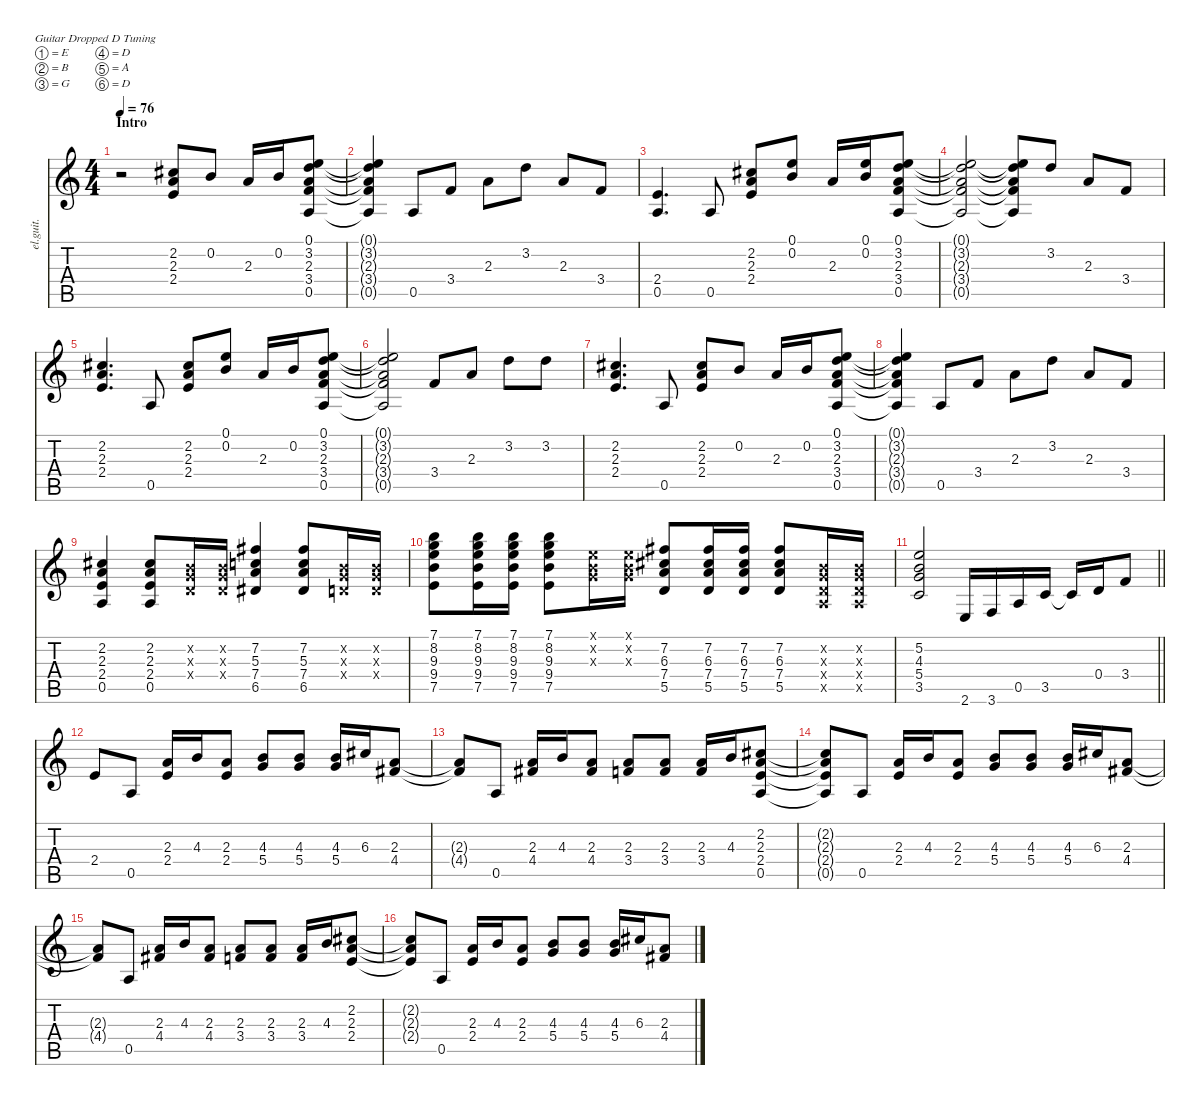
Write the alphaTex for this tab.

\defaultSystemsLayout 4
\hideDynamics
\bracketExtendMode nobrackets
\otherSystemsTrackNameOrientation horizontal
\track ("Guitar 1" "el.guit.") {instrument electricguitarclean}
\staff {score tabs}
\tuning (E4 B3 G3 D3 A2 D2)
\ts (4 4)
\beaming (8 2 2 2 2)
\section ("" "Intro")
\tempo 76
\clef g2
\ks c
r.2{dy f instrument electricguitarclean beam Down} (2.2{acc #} 2.3 2.4).8{beam Up} 0.2.8{beam Up} 2.3.16{beam Up} 0.2.16{beam Up} (0.1 3.2 2.3 3.4 0.5).8{beam Up} |
(0.1{t} 3.2{t} 2.3{t} 3.4{t} 0.5{t}).4{beam Up} 0.5.8{beam Up} 3.4.8{beam Up} 2.3.8{beam Down} 3.2.8{beam Down} 2.3.8{beam Up} 3.4.8{beam Up} |
(2.4 0.5).4{d beam Up} 0.5.8{beam Up} (2.2{acc #} 2.3 2.4).8{beam Up} (0.1 0.2).8{beam Up} 2.3.16{beam Up} (0.1 0.2).16{beam Up} (0.1 3.2 2.3 3.4 0.5).8{beam Up} |
(0.1{t} 3.2{t} 2.3{t} 3.4{t} 0.5{t}).2{beam Up} (0.1{t} 3.2{t} 2.3{t} 3.4{t} 0.5{t}).8{beam Up} 3.2.8{beam Up} 2.3.8{beam Up} 3.4.8{beam Up} |
(2.2{acc #} 2.3 2.4).4{d beam Up} 0.5.8{beam Up} (2.2{acc #} 2.3 2.4).8{beam Up} (0.1 0.2).8{beam Up} 2.3.16{beam Up} 0.2.16{beam Up} (0.1 3.2 2.3 3.4 0.5).8{beam Up} |
(0.1{t} 3.2{t} 2.3{t} 3.4{t} 0.5{t}).2{beam Up} 3.4.8{beam Up} 2.3.8{beam Up} 3.2.8{beam Down} 3.2.8{beam Down} |
(2.2{acc #} 2.3 2.4).4{d beam Up} 0.5.8{beam Up} (2.2{acc #} 2.3 2.4).8{beam Up} 0.2.8{beam Up} 2.3.16{beam Up} 0.2.16{beam Up} (0.1 3.2 2.3 3.4 0.5).8{beam Up} |
(0.1{t} 3.2{t} 2.3{t} 3.4{t} 0.5{t}).4{beam Up} 0.5.8{beam Up} 3.4.8{beam Up} 2.3.8{beam Down} 3.2.8{beam Down} 2.3.8{beam Up} 3.4.8{beam Up} |
(2.2{acc #} 2.3 2.4 0.5).4{beam Up} (2.2{acc #} 2.3 2.4 0.5).8{beam Up} (0.2{x} 0.3{x} 0.4{x}).16{beam Up} (0.2{x} 0.3{x} 0.4{x}).16{beam Up} (7.2{acc #} 5.3 7.4 6.5{acc #}).4{beam Up} (7.2{acc #} 5.3 7.4 6.5{acc #}).8{beam Up} (0.2{x} 0.3{x} 0.4{x}).16{beam Up} (0.2{x} 0.3{x} 0.4{x}).16{beam Up} |
(7.1 8.2 9.3 9.4 7.5).8{beam Down} (7.1 8.2 9.3 9.4 7.5).16{beam Down} (7.1 8.2 9.3 9.4 7.5).16{beam Down} (7.1 8.2 9.3 9.4 7.5).8{beam Down} (0.1{x} 0.2{x} 0.3{x}).16{beam Down} (0.1{x} 0.2{x} 0.3{x}).16{beam Down} (7.2{acc #} 6.3{acc #} 7.4 5.5).8{beam Up} (7.2{acc #} 6.3{acc #} 7.4 5.5).16{beam Up} (7.2{acc #} 6.3{acc #} 7.4 5.5).16{beam Up} (7.2{acc #} 6.3{acc #} 7.4 5.5).8{beam Up} (0.2{x} 0.3{x} 0.4{x} 0.5{x}).16{beam Up} (0.2{x} 0.3{x} 0.4{x} 0.5{x}).16{beam Up} |
\barLineRight lightlight
(5.2 4.3 5.4 3.5).2{beam Up} 2.6.16{beam Up} 3.6.16{beam Up} 0.5.16{beam Up} 3.5.16{beam Up} 3.5{t}.16{beam Up} 0.4.16{beam Up} 3.4.8{beam Up} |
2.4.8{beam Up} 0.5.8{beam Up} (2.3 2.4).16{beam Up} 4.3.16{beam Up} (2.3 2.4).8{beam Up} (4.3 5.4).8{beam Up} (4.3 5.4).8{beam Up} (4.3 5.4).16{beam Up} 6.3{acc #}.16{beam Up} (2.3 4.4{acc #}).8{beam Up} |
(2.3{t} 4.4{t acc #}).8{beam Up} 0.5.8{beam Up} (2.3 4.4{acc #}).16{beam Up} 4.3.16{beam Up} (2.3 4.4{acc #}).8{beam Up} (2.3 3.4).8{beam Up} (2.3 3.4).8{beam Up} (2.3 3.4).16{beam Up} 4.3.16{beam Up} (2.2{acc #} 2.3 2.4 0.5).8{beam Up} |
(2.2{t acc #} 2.3{t} 2.4{t} 0.5{t}).8{beam Up} 0.5.8{beam Up} (2.3 2.4).16{beam Up} 4.3.16{beam Up} (2.3 2.4).8{beam Up} (4.3 5.4).8{beam Up} (4.3 5.4).8{beam Up} (4.3 5.4).16{beam Up} 6.3{acc #}.16{beam Up} (2.3 4.4{acc #}).8{beam Up} |
(2.3{t} 4.4{t acc #}).8{beam Up} 0.5.8{beam Up} (2.3 4.4{acc #}).16{beam Up} 4.3.16{beam Up} (2.3 4.4{acc #}).8{beam Up} (2.3 3.4).8{beam Up} (2.3 3.4).8{beam Up} (2.3 3.4).16{beam Up} 4.3.16{beam Up} (2.2{acc #} 2.3 2.4).8{beam Up} |
(2.2{t acc #} 2.3{t} 2.4{t}).8{beam Up} 0.5.8{beam Up} (2.3 2.4).16{beam Up} 4.3.16{beam Up} (2.3 2.4).8{beam Up} (4.3 5.4).8{beam Up} (4.3 5.4).8{beam Up} (4.3 5.4).16{beam Up} 6.3{acc #}.16{beam Up} (2.3 4.4{acc #}).8{beam Up}
